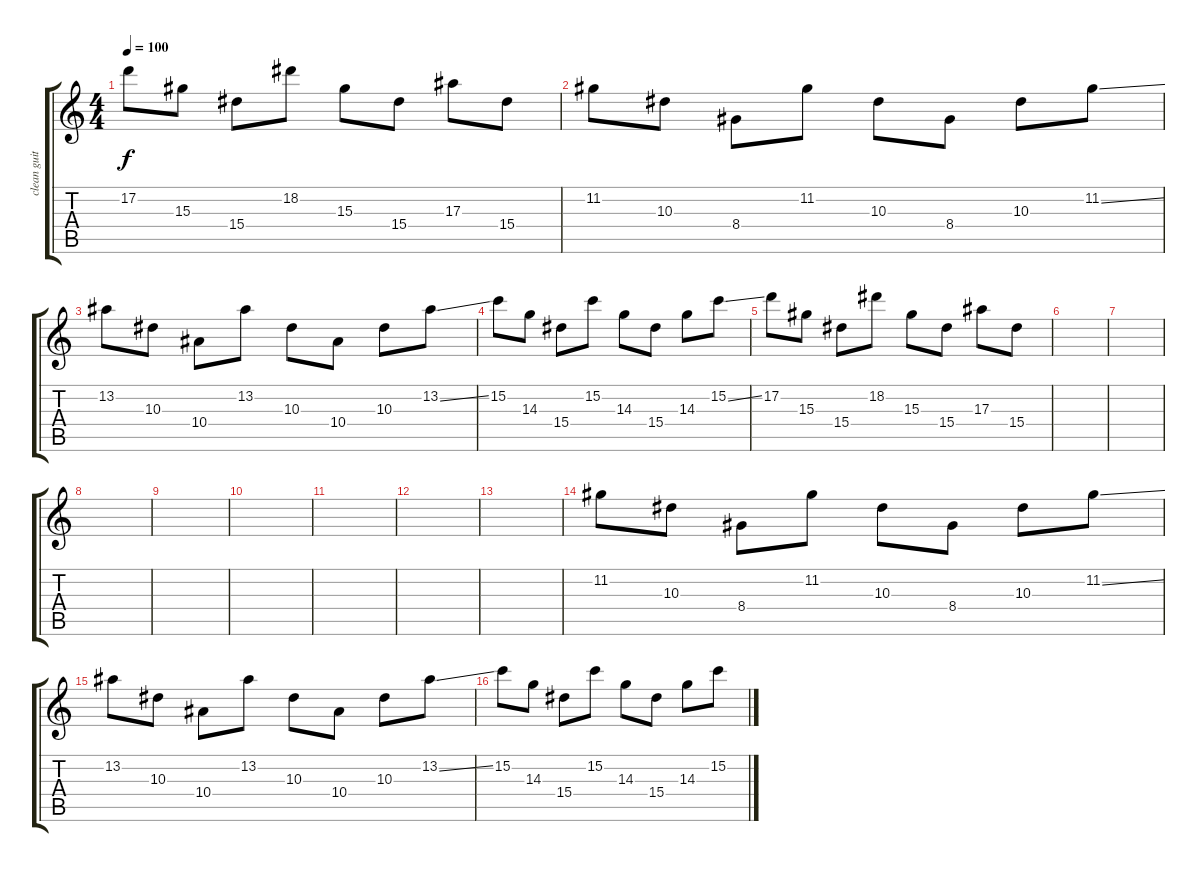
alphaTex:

\track ("clean guitar 2" "clean guit") {instrument electricguitarclean}
\staff {score tabs}
\tuning (D4 A3 F3 C3 G2 C2) {hide}
\ts (4 4)
\tempo 100
\clef g2
\ks c
17.2.8{dy f} 15.3.8 15.4.8 18.2.8 15.3.8 15.4.8 17.3.8 15.4.8 |
11.2.8 10.3.8 8.4.8 11.2.8 10.3.8 8.4.8 10.3.8 11.2{ss}.8 |
13.2.8 10.3.8 10.4.8 13.2.8 10.3.8 10.4.8 10.3.8 13.2{ss}.8 |
15.2.8 14.3.8 15.4.8 15.2.8 14.3.8 15.4.8 14.3.8 15.2{ss}.8 |
17.2.8 15.3.8 15.4.8 18.2.8 15.3.8 15.4.8 17.3.8 15.4.8 |
|
|
|
|
|
|
|
|
11.2.8 10.3.8 8.4.8 11.2.8 10.3.8 8.4.8 10.3.8 11.2{ss}.8 |
13.2.8 10.3.8 10.4.8 13.2.8 10.3.8 10.4.8 10.3.8 13.2{ss}.8 |
15.2.8 14.3.8 15.4.8 15.2.8 14.3.8 15.4.8 14.3.8 15.2{ss}.8
